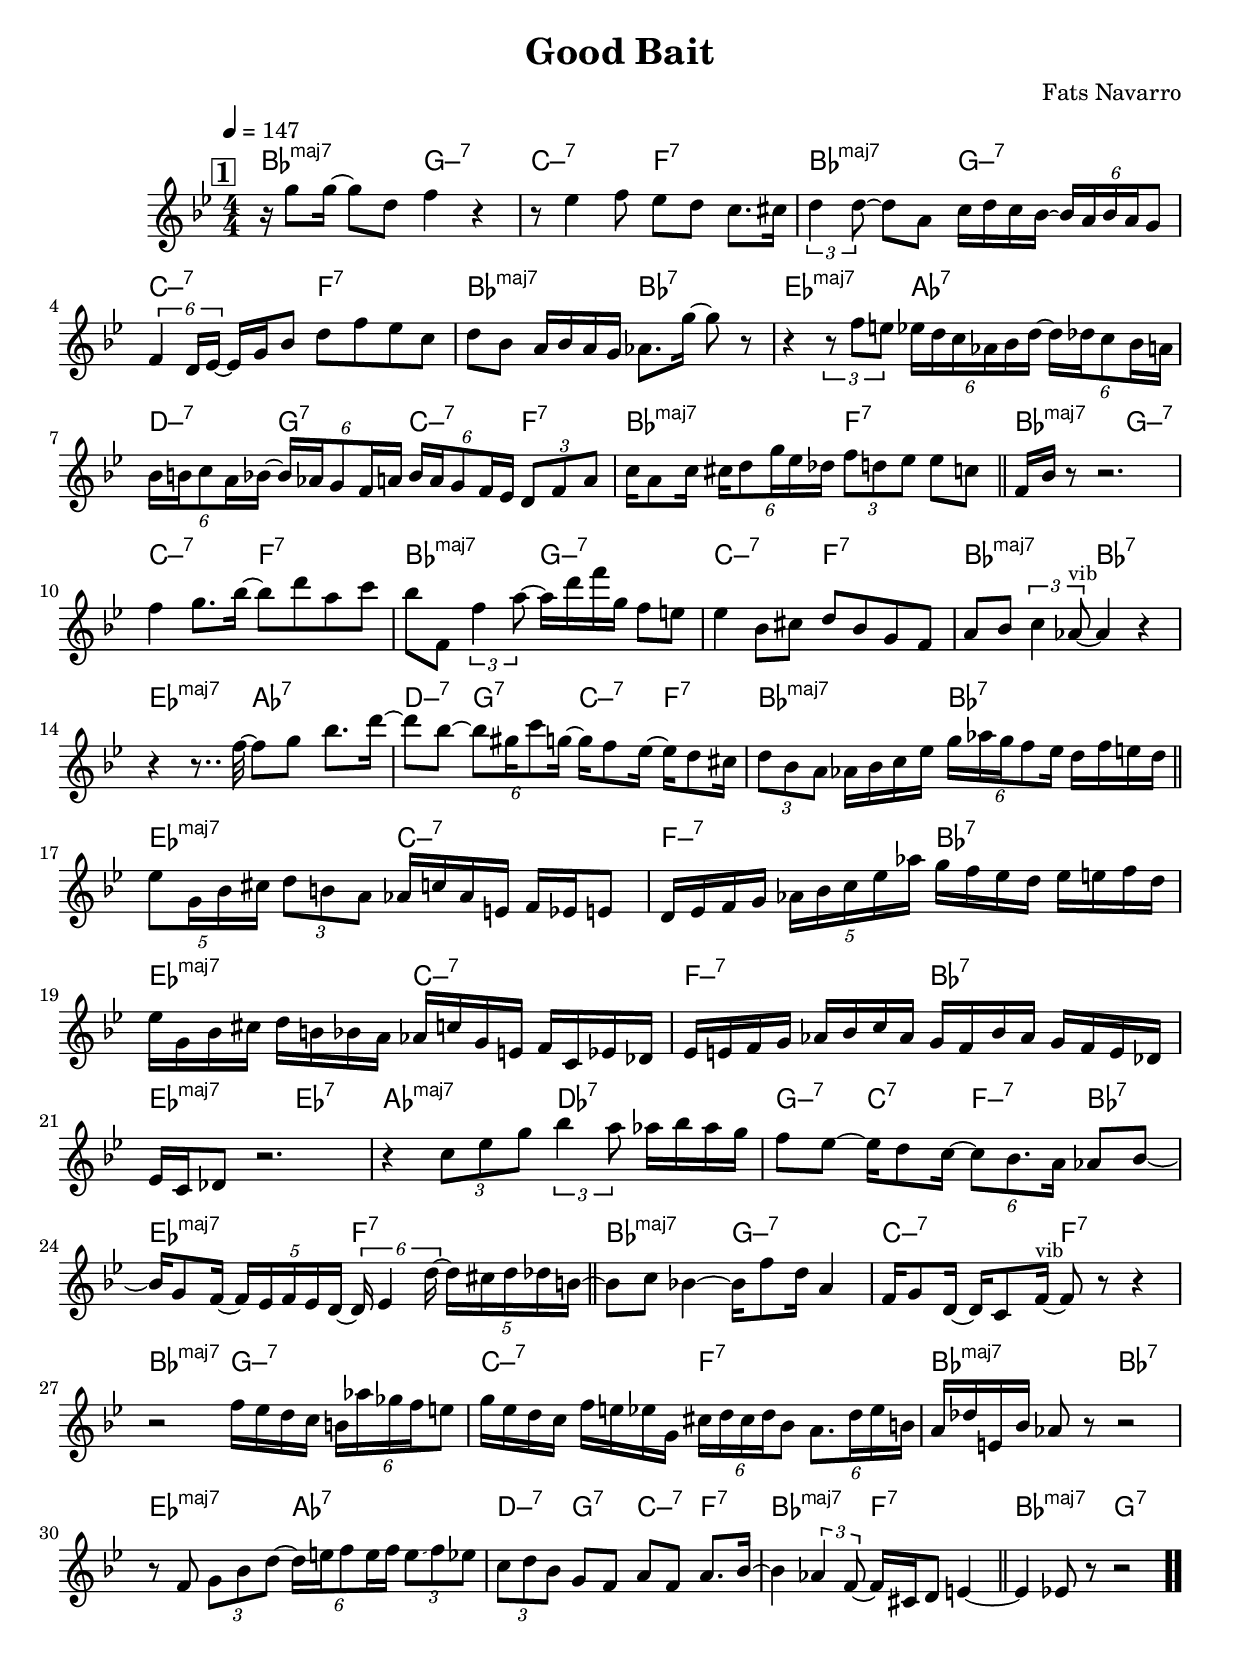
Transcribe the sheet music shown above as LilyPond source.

\version "2.13.2"

#(ly:set-option 'point-and-click #f)

\header {
  title = "Good Bait"
  composer = "Fats Navarro"
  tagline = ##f
}
global =
{
    \override Staff.TimeSignature #'style = #'()
    \time 4/4
    \clef "treble"
    \key bes \major
    \override Rest #'direction = #'0
    \override MultiMeasureRest #'staff-position = #0
}
\score
{
<<
    \transpose c' c'

    \new ChordNames { \chords {
      \set majorSevenSymbol = \markup { "maj7" }
      \set minorChordModifier = \markup { \char ##x2013 }
      
      | bes2:maj g2:min7 | c2:min7 f2:7 | bes2:maj g2:min7 | c2:min7 f2:7 | bes2:maj bes2:7 | es2:maj aes2:7 | d4:min7 g4:7 c4:min7 f4:7 | bes2:maj f2:7 
      | bes2:maj g2:min7 | c2:min7 f2:7 | bes2:maj g2:min7 | c2:min7 f2:7 | bes2:maj bes2:7 | es2:maj aes2:7 | d4:min7 g4:7 c4:min7 f4:7 | bes2:maj bes2:7 
      | es2:maj c2:min7 | f2:min7 bes2:7 | es2:maj c2:min7 | f2:min7 bes2:7 | es2:maj es2:7 | aes2:maj des2:7 | g4:min7 c4:7 f4:min7 bes4:7 | es2:maj f2:7 
      | bes2:maj g2:min7 | c2:min7 f2:7 | bes2:maj g2:min7 | c2:min7 f2:7 | bes2:maj bes2:7 | es2:maj aes2:7 | d4:min7 g4:7 c4:min7 f4:7 | bes2:maj f2:7 
      | bes2:maj g2:7|
      }
      }

    \new Staff
    <<
    \transpose c' c'

    {
      \global
  		%\override Score.MetronomeMark #'transparent = ##t
  		%\override Score.MetronomeMark #'stencil = ##f
  		
  		\override HorizontalBracket #'direction = #UP
  		\override HorizontalBracket #'bracket-flare = #'(0 . 0)
  		
  		\override TextSpanner #'dash-fraction = #1.0
  		\override TextSpanner #'bound-details #'left #'text = \markup{ \concat{\draw-line #'(0 . -1.0) \draw-line #'(1.0 . 0) }}
  		\override TextSpanner #'bound-details #'right #'text = \markup{ \concat{ \draw-line #'(1.0 . 0) \draw-line #'(0 . -1.0) }}
          \set Score.markFormatter = #format-mark-box-numbers


      \tempo 4 = 147
      \set Score.currentBarNumber = #1
     
      \bar "||" \mark \default r16 g''8 g''16~ g''8 d''8 f''4 r4 
      | r8 es''4 f''8 es''8 d''8 c''8. cis''16 
      | \tuplet 3/2 {d''4 d''8~} d''8 a'8 c''16 d''16 c''16 bes'16~ \tuplet 6/4 {bes'16 a'16 bes'16 a'16 g'8} 
      | \tuplet 6/4 {f'4 d'16 es'16~} es'16 g'16 bes'8 d''8 f''8 es''8 c''8 
      | d''8 bes'8 a'16 bes'16 a'16 g'16 aes'8. g''16~ g''8 r8 
      | r4 \tuplet 3/2 {r8 f''8 e''8} \tuplet 6/4 {es''16 d''16 c''16 aes'16 bes'16 d''16~} \tuplet 6/4 {d''16 des''16 c''8 bes'16 a'16} 
      | \tuplet 6/4 {bes'16 b'16 c''8 a'16 bes'16~} \tuplet 6/4 {bes'16 aes'16 g'8 f'16 a'16} \tuplet 6/4 {bes'16 a'16 g'8 f'16 es'16} \tuplet 3/2 {d'8 f'8 a'8} 
      | c''16 a'8 c''16 \tuplet 6/4 {cis''16 d''8 g''16 es''16 des''16} \tuplet 3/2 {f''8 d''8 es''8} es''8 c''8 
      \bar "||" f'16 bes'16 r8 r2. 
      | f''4 g''8. bes''16~ bes''8 d'''8 a''8 c'''8 
      | bes''8 f'8 \tuplet 3/2 {f''4 a''8~} a''16 d'''16 f'''16 g''16 f''8 e''8 
      | es''4 bes'8 cis''8 d''8 bes'8 g'8 f'8 
      | a'8 bes'8 \tuplet 3/2 {c''4 aes'8~^\markup{\left-align \small vib}} aes'4 r4 
      | r4 r8.. f''32~ f''8 g''8 bes''8. d'''16~ 
      | d'''8 bes''8~ \tuplet 6/4 {bes''8 gis''16 c'''8 g''16~} g''16 f''8 es''16~ es''16 d''8 cis''16 
      | \tuplet 3/2 {d''8 bes'8 a'8} aes'16 bes'16 c''16 es''16 \tuplet 6/4 {g''16 aes''16 g''16 f''8 es''16} d''16 f''16 e''16 d''16 
      \bar "||" \tuplet 5/4 {es''8 g'16 bes'16 cis''16} \tuplet 3/2 {d''8 b'8 a'8} aes'16 c''16 aes'16 e'16 f'16 es'16 e'8 
      | d'16 es'16 f'16 g'16 \tuplet 5/4 {aes'16 bes'16 c''16 es''16 aes''16} g''16 f''16 es''16 d''16 es''16 e''16 f''16 d''16 
      | es''16 g'16 bes'16 cis''16 d''16 b'16 bes'16 a'16 aes'16 c''16 g'16 e'16 f'16 c'16 es'16 des'16 
      | es'16 e'16 f'16 g'16 aes'16 bes'16 c''16 aes'16 g'16 f'16 bes'16 aes'16 g'16 f'16 e'16 des'16 
      | es'16 c'16 des'8 r2. 
      | r4 \tuplet 3/2 {c''8 es''8 g''8} \tuplet 3/2 {bes''4 a''8} aes''16 bes''16 aes''16 g''16 
      | f''8 es''8~ es''16 d''8 c''16~ \tuplet 6/4 {c''8 bes'8. a'16} aes'8 bes'8~ 
      | bes'16 g'8 f'16~ \tuplet 5/4 {f'16 es'16 f'16 es'16 d'16~} \tuplet 6/4 {d'16 es'4 d''16~} \tuplet 5/4 {d''16 cis''16 d''16 des''16 b'16~} 
      \bar "||" b'8 c''8 bes'4~ bes'16 f''8 d''16 a'4 
      | f'16 g'8 d'16~ d'16 c'8 f'16~^\markup{\left-align \small vib} f'8 r8 r4 
      | r2 f''16 es''16 d''16 c''16 \tuplet 6/4 {b'16 aes''16 ges''16 f''16 e''8} 
      | g''16 es''16 d''16 c''16 f''16 e''16 es''16 g'16 \tuplet 6/4 {cis''16 d''16 cis''16 d''16 bes'8} \tuplet 6/4 {a'8. d''16 es''16 b'16} 
      | a'16 des''16 e'16 bes'16 aes'8 r8 r2 
      | r8 f'8 \tuplet 3/2 {g'8 bes'8 d''8~} \tuplet 6/4 {d''16 e''16 f''8 e''16 f''16} \tuplet 3/2 {e''8\glissando  f''8 es''8} 
      | \tuplet 3/2 {c''8 d''8 bes'8} g'8 f'8 a'8 f'8 a'8. bes'16~ 
      | bes'4 \tuplet 3/2 {aes'4 f'8~} f'16 cis'16 d'8 e'4~ 
      \bar "||" e'4 es'8 r8 r2\bar  ".."
    }
    >>
>>    
}
